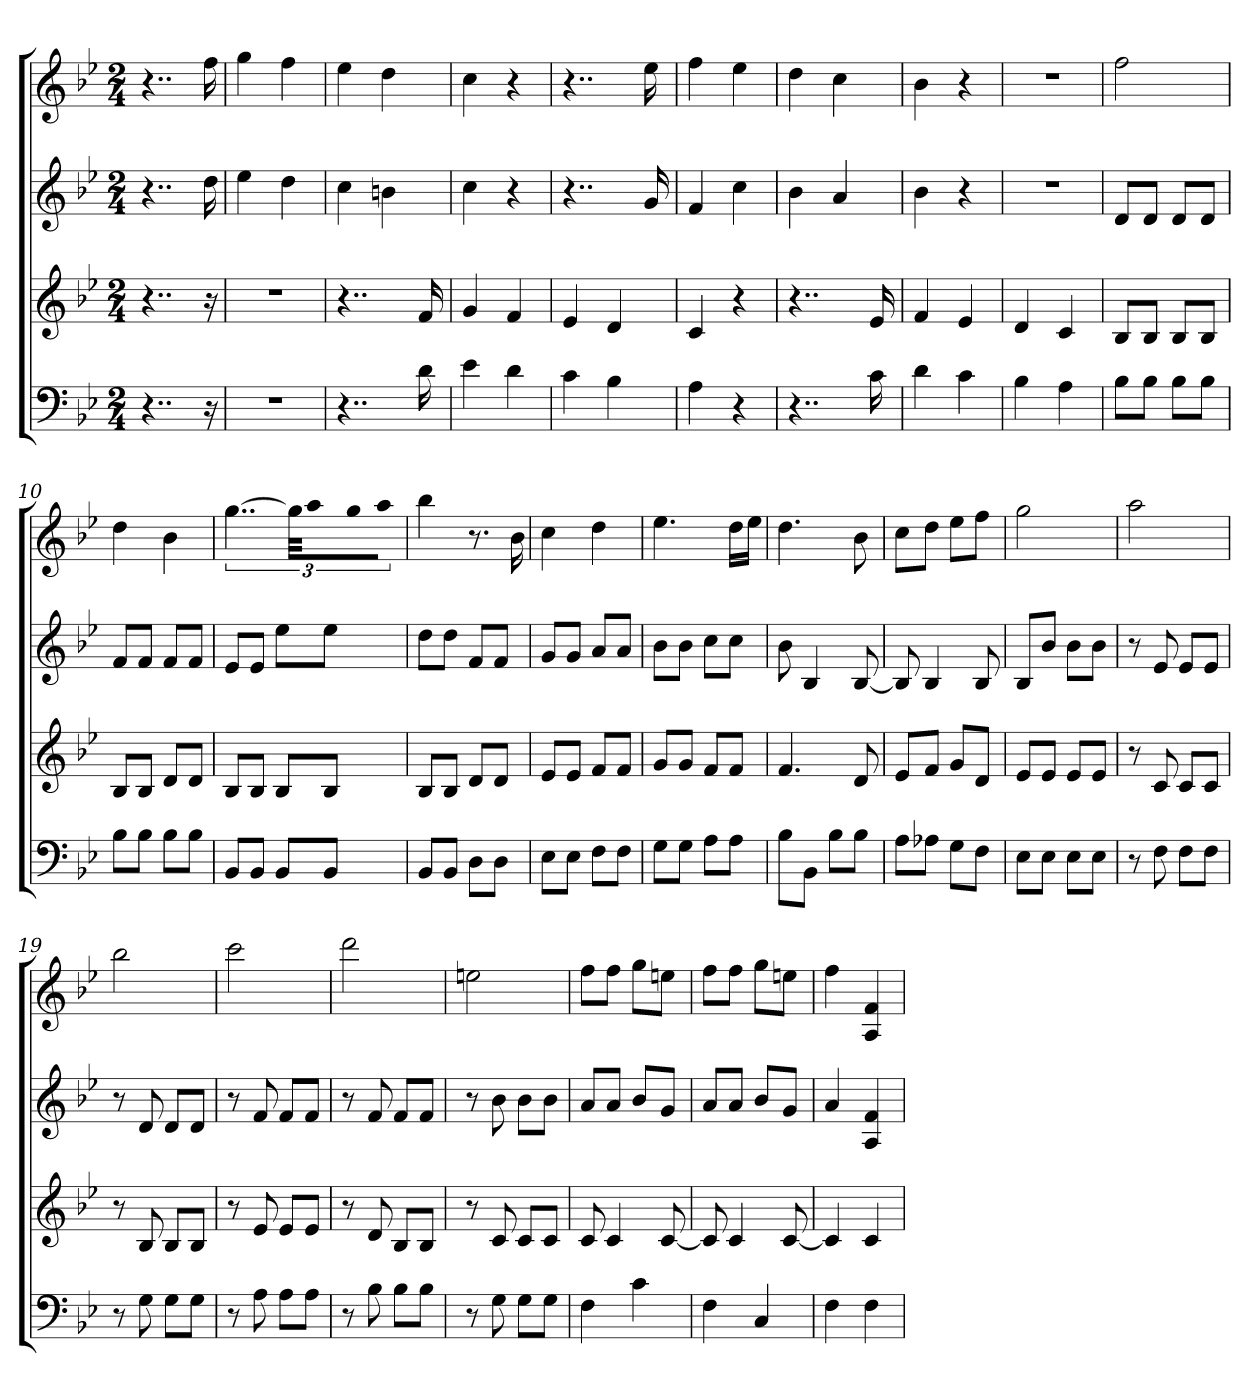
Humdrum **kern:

**kern	**kern	**kern	**kern
*part4	*part3	*part2	*part1
*staff4	*staff3	*staff2	*staff1
*k[b-e-]	*k[b-e-]	*k[b-e-]	*k[b-e-]
*B-:	*B-:	*B-:	*B-:
*M2/4	*M2/4	*M2/4	*M2/4
=	=	=	=
4..r	4..r	4..r	4..r
16r	16r	16dd	16ff
=1	=1	=1	=1
2r	2r	4ee-	4gg
.	.	4dd	4ff
=2	=2	=2	=2
4..r	4..r	4cc	4ee-
.	.	4bn	4dd
16d	16f	.	.
=3	=3	=3	=3
4e-	4g	4cc	4cc
4d	4f	4r	4r
=4	=4	=4	=4
4c	4e-	4..r	4..r
4B-	4d	.	.
.	.	16g	16ee-
=5	=5	=5	=5
4A	4c	4f	4ff
4r	4r	4cc	4ee-
=6	=6	=6	=6
4..r	4..r	4b-	4dd
.	.	4a	4cc
16c	16e-	.	.
=7	=7	=7	=7
4d	4f	4b-	4b-
4c	4e-	4r	4r
=8	=8	=8	=8
4B-	4d	2r	2r
4A	4c	.	.
=9	=9	=9	=9
8B-L	8B-L	8dL	2ff
8B-J	8B-J	8dJ	.
8B-L	8B-L	8dL	.
8B-J	8B-J	8dJ	.
=10	=10	=10	=10
8B-L	8B-L	8fL	4dd
8B-J	8B-J	8fJ	.
8B-L	8dL	8fL	4b-
8B-J	8dJ	8fJ	.
=11	=11	=11	=11
8BB-L	8B-L	8e-L	[6..gg
8BB-J	8B-J	8e-J	.
8BB-L	8B-L	8ee-L	.
.	.	.	48ggKLL]
.	.	.	16aaJ
8BB-J	8B-J	8ee-J	16ggL
.	.	.	16aaJJ
=12	=12	=12	=12
8BB-L	8B-L	8ddL	4bb-
8BB-J	8B-J	8ddJ	.
8DL	8dL	8fL	8.r
8DJ	8dJ	8fJ	.
.	.	.	16b-
=13	=13	=13	=13
8E-L	8e-L	8gL	4cc
8E-J	8e-J	8gJ	.
8FL	8fL	8aL	4dd
8FJ	8fJ	8aJ	.
=14	=14	=14	=14
8GL	8gL	8b-L	4.ee-
8GJ	8gJ	8b-J	.
8AL	8fL	8ccL	.
8AJ	8fJ	8ccJ	16ddLL
.	.	.	16ee-JJ
=15	=15	=15	=15
8B-L	4.f	8b-	4.dd
8BB-J	.	4B-	.
8B-L	.	.	.
8B-J	8d	[8B-	8b-
=16	=16	=16	=16
8AL	8e-L	8B-]	8ccL
8A-XJ	8fJ	4B-	8ddJ
8GL	8gL	.	8ee-L
8FJ	8dJ	8B-	8ffJ
=17	=17	=17	=17
8E-L	8e-L	8B-L	2gg
8E-J	8e-J	8b-J	.
8E-L	8e-L	8b-L	.
8E-J	8e-J	8b-J	.
=18	=18	=18	=18
8r	8r	8r	2aa
8F	8c	8e-	.
8FL	8cL	8e-L	.
8FJ	8cJ	8e-J	.
=19	=19	=19	=19
8r	8r	8r	2bb-
8G	8B-	8d	.
8GL	8B-L	8dL	.
8GJ	8B-J	8dJ	.
=20	=20	=20	=20
8r	8r	8r	2ccc
8A	8e-	8f	.
8AL	8e-L	8fL	.
8AJ	8e-J	8fJ	.
=21	=21	=21	=21
8r	8r	8r	2ddd
8B-	8d	8f	.
8B-L	8B-L	8fL	.
8B-J	8B-J	8fJ	.
=22	=22	=22	=22
8r	8r	8r	2een
8G	8c	8b-	.
8GL	8cL	8b-L	.
8GJ	8cJ	8b-J	.
=23	=23	=23	=23
4F	8c	8aL	8ffL
.	4c	8aJ	8ffJ
4c	.	8b-L	8ggL
.	[8c	8gJ	8eenJ
=24	=24	=24	=24
4F	8c]	8aL	8ffL
.	4c	8aJ	8ffJ
4C	.	8b-L	8ggL
.	[8c	8gJ	8eenJ
=25	=25	=25	=25
4F	4c]	4a	4ff
4F	4c	4A 4f	4A 4f
=	=	=	=
*-	*-	*-	*-
